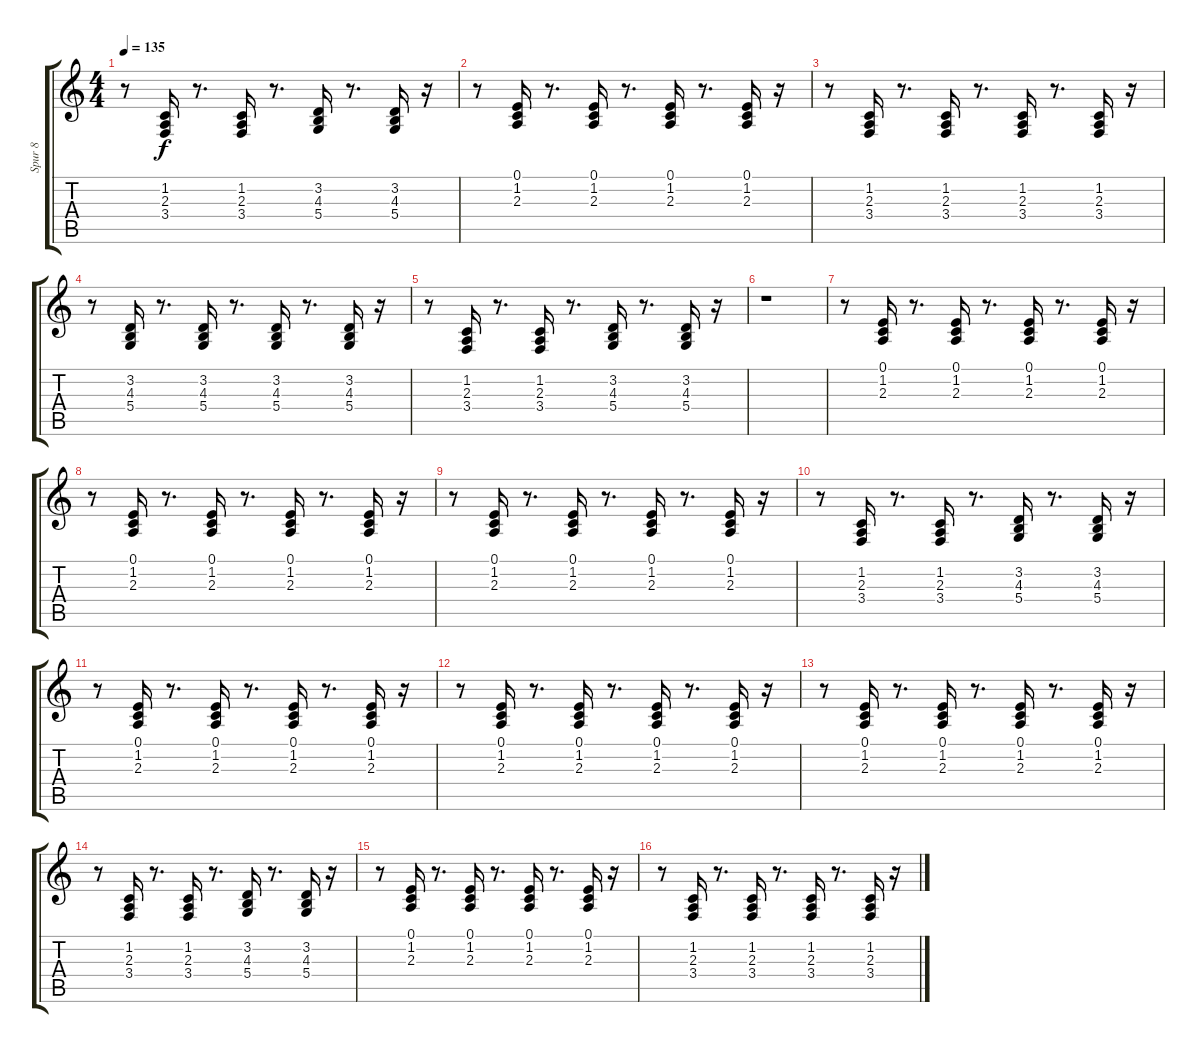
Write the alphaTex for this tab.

\track ("Spur 8" "Spur 8") {instrument percussiveorgan}
\staff {score tabs}
\tuning (E4 B3 G3 D3 A2 E2) {hide}
\ts (4 4)
\tempo 135
\clef g2
\ks c
r.8{dy f} (1.2 2.3 3.4).16 r.8{d} (1.2 2.3 3.4).16 r.8{d} (3.2 4.3 5.4).16 r.8{d} (3.2 4.3 5.4).16 r.16 |
r.8 (0.1 1.2 2.3).16 r.8{d} (0.1 1.2 2.3).16 r.8{d} (0.1 1.2 2.3).16 r.8{d} (0.1 1.2 2.3).16 r.16 |
r.8 (1.2 2.3 3.4).16 r.8{d} (1.2 2.3 3.4).16 r.8{d} (1.2 2.3 3.4).16 r.8{d} (1.2 2.3 3.4).16 r.16 |
r.8 (3.2 4.3 5.4).16 r.8{d} (3.2 4.3 5.4).16 r.8{d} (3.2 4.3 5.4).16 r.8{d} (3.2 4.3 5.4).16 r.16 |
r.8 (1.2 2.3 3.4).16 r.8{d} (1.2 2.3 3.4).16 r.8{d} (3.2 4.3 5.4).16 r.8{d} (3.2 4.3 5.4).16 r.16 |
r.1 |
r.8 (0.1 1.2 2.3).16 r.8{d} (0.1 1.2 2.3).16 r.8{d} (0.1 1.2 2.3).16 r.8{d} (0.1 1.2 2.3).16 r.16 |
r.8 (0.1 1.2 2.3).16 r.8{d} (0.1 1.2 2.3).16 r.8{d} (0.1 1.2 2.3).16 r.8{d} (0.1 1.2 2.3).16 r.16 |
r.8 (0.1 1.2 2.3).16 r.8{d} (0.1 1.2 2.3).16 r.8{d} (0.1 1.2 2.3).16 r.8{d} (0.1 1.2 2.3).16 r.16 |
r.8 (1.2 2.3 3.4).16 r.8{d} (1.2 2.3 3.4).16 r.8{d} (3.2 4.3 5.4).16 r.8{d} (3.2 4.3 5.4).16 r.16 |
r.8 (0.1 1.2 2.3).16 r.8{d} (0.1 1.2 2.3).16 r.8{d} (0.1 1.2 2.3).16 r.8{d} (0.1 1.2 2.3).16 r.16 |
r.8 (0.1 1.2 2.3).16 r.8{d} (0.1 1.2 2.3).16 r.8{d} (0.1 1.2 2.3).16 r.8{d} (0.1 1.2 2.3).16 r.16 |
r.8 (0.1 1.2 2.3).16 r.8{d} (0.1 1.2 2.3).16 r.8{d} (0.1 1.2 2.3).16 r.8{d} (0.1 1.2 2.3).16 r.16 |
r.8 (1.2 2.3 3.4).16 r.8{d} (1.2 2.3 3.4).16 r.8{d} (3.2 4.3 5.4).16 r.8{d} (3.2 4.3 5.4).16 r.16 |
r.8 (0.1 1.2 2.3).16 r.8{d} (0.1 1.2 2.3).16 r.8{d} (0.1 1.2 2.3).16 r.8{d} (0.1 1.2 2.3).16 r.16 |
r.8 (1.2 2.3 3.4).16 r.8{d} (1.2 2.3 3.4).16 r.8{d} (1.2 2.3 3.4).16 r.8{d} (1.2 2.3 3.4).16 r.16
